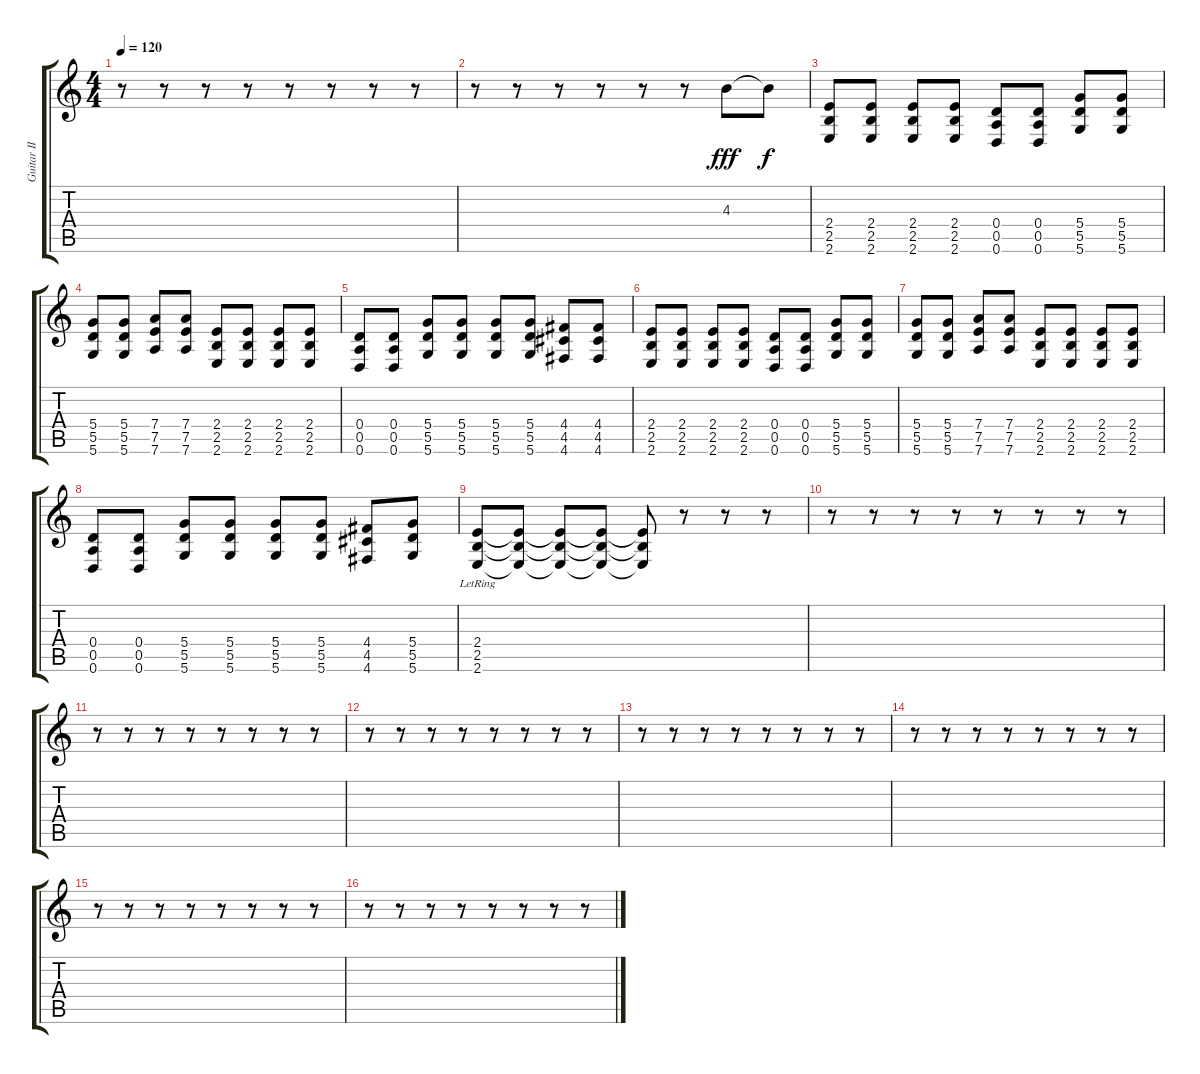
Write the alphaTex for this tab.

\track ("Guitar II" "Guitar II") {instrument overdrivenguitar}
\staff {score tabs}
\tuning (E4 B3 G3 D3 A2 D2) {hide}
\ts (4 4)
\tempo 120
\clef g2
\ks c
r.8{dy f} r.8 r.8 r.8 r.8 r.8 r.8 r.8 |
r.8 r.8 r.8 r.8 r.8 r.8 4.3.8{dy fff} 4.3{t}.8{dy f} |
(2.4 2.5 2.6).8 (2.4 2.5 2.6).8 (2.4 2.5 2.6).8 (2.4 2.5 2.6).8 (0.4 0.5 0.6).8 (0.4 0.5 0.6).8 (5.4 5.5 5.6).8 (5.4 5.5 5.6).8 |
(5.4 5.5 5.6).8 (5.4 5.5 5.6).8 (7.4 7.5 7.6).8 (7.4 7.5 7.6).8 (2.4 2.5 2.6).8 (2.4 2.5 2.6).8 (2.4 2.5 2.6).8 (2.4 2.5 2.6).8 |
(0.4 0.5 0.6).8 (0.4 0.5 0.6).8 (5.4 5.5 5.6).8 (5.4 5.5 5.6).8 (5.4 5.5 5.6).8 (5.4 5.5 5.6).8 (4.4 4.5 4.6).8 (4.4 4.5 4.6).8 |
(2.4 2.5 2.6).8 (2.4 2.5 2.6).8 (2.4 2.5 2.6).8 (2.4 2.5 2.6).8 (0.4 0.5 0.6).8 (0.4 0.5 0.6).8 (5.4 5.5 5.6).8 (5.4 5.5 5.6).8 |
(5.4 5.5 5.6).8 (5.4 5.5 5.6).8 (7.4 7.5 7.6).8 (7.4 7.5 7.6).8 (2.4 2.5 2.6).8 (2.4 2.5 2.6).8 (2.4 2.5 2.6).8 (2.4 2.5 2.6).8 |
(0.4 0.5 0.6).8 (0.4 0.5 0.6).8 (5.4 5.5 5.6).8 (5.4 5.5 5.6).8 (5.4 5.5 5.6).8 (5.4 5.5 5.6).8 (4.4 4.5 4.6).8 (5.4 5.5 5.6).8 |
(2.4{lr} 2.5{lr} 2.6{lr}).8 (2.4{t} 2.5{t} 2.6{t}).8 (2.4{t} 2.5{t} 2.6{t}).8 (2.4{t} 2.5{t} 2.6{t}).8 (2.4{t} 2.5{t} 2.6{t}).8 r.8 r.8 r.8 |
r.8 r.8 r.8 r.8 r.8 r.8 r.8 r.8 |
r.8 r.8 r.8 r.8 r.8 r.8 r.8 r.8 |
r.8 r.8 r.8 r.8 r.8 r.8 r.8 r.8 |
r.8 r.8 r.8 r.8 r.8 r.8 r.8 r.8 |
r.8 r.8 r.8 r.8 r.8 r.8 r.8 r.8 |
r.8 r.8 r.8 r.8 r.8 r.8 r.8 r.8 |
r.8 r.8 r.8 r.8 r.8 r.8 r.8 r.8
